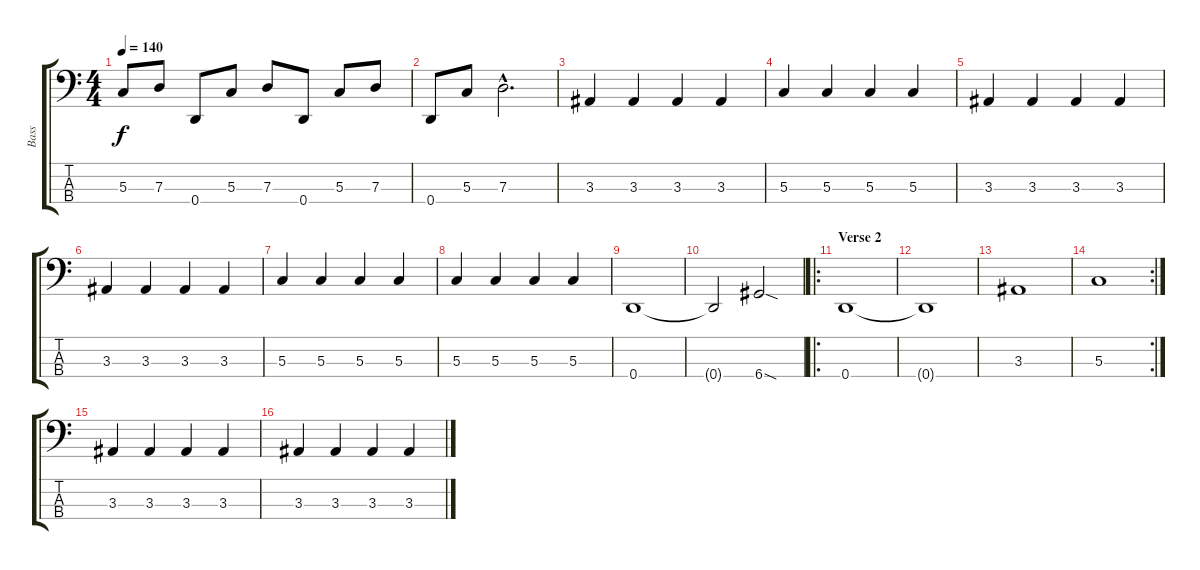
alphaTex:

\track ("Bass" "Bass") {instrument electricbassfinger}
\staff {score tabs}
\tuning (F2 C2 G1 D1) {hide}
\ts (4 4)
\tempo 140
\clef f4
\ks c
5.3.8{dy f} 7.3.8 0.4.8 5.3.8 7.3.8 0.4.8 5.3.8 7.3.8 |
0.4.8 5.3.8 7.3{hac}.2{d} |
3.3.4 3.3.4 3.3.4 3.3.4 |
5.3.4 5.3.4 5.3.4 5.3.4 |
3.3.4 3.3.4 3.3.4 3.3.4 |
3.3.4 3.3.4 3.3.4 3.3.4 |
5.3.4 5.3.4 5.3.4 5.3.4 |
5.3.4 5.3.4 5.3.4 5.3.4 |
0.4.1 |
0.4{t}.2 6.4{sod}.2 |
\ro
\section ("" "Verse 2")
0.4.1 |
0.4{t}.1 |
3.3.1 |
\rc 2
5.3.1 |
3.3.4 3.3.4 3.3.4 3.3.4 |
3.3.4 3.3.4 3.3.4 3.3.4
